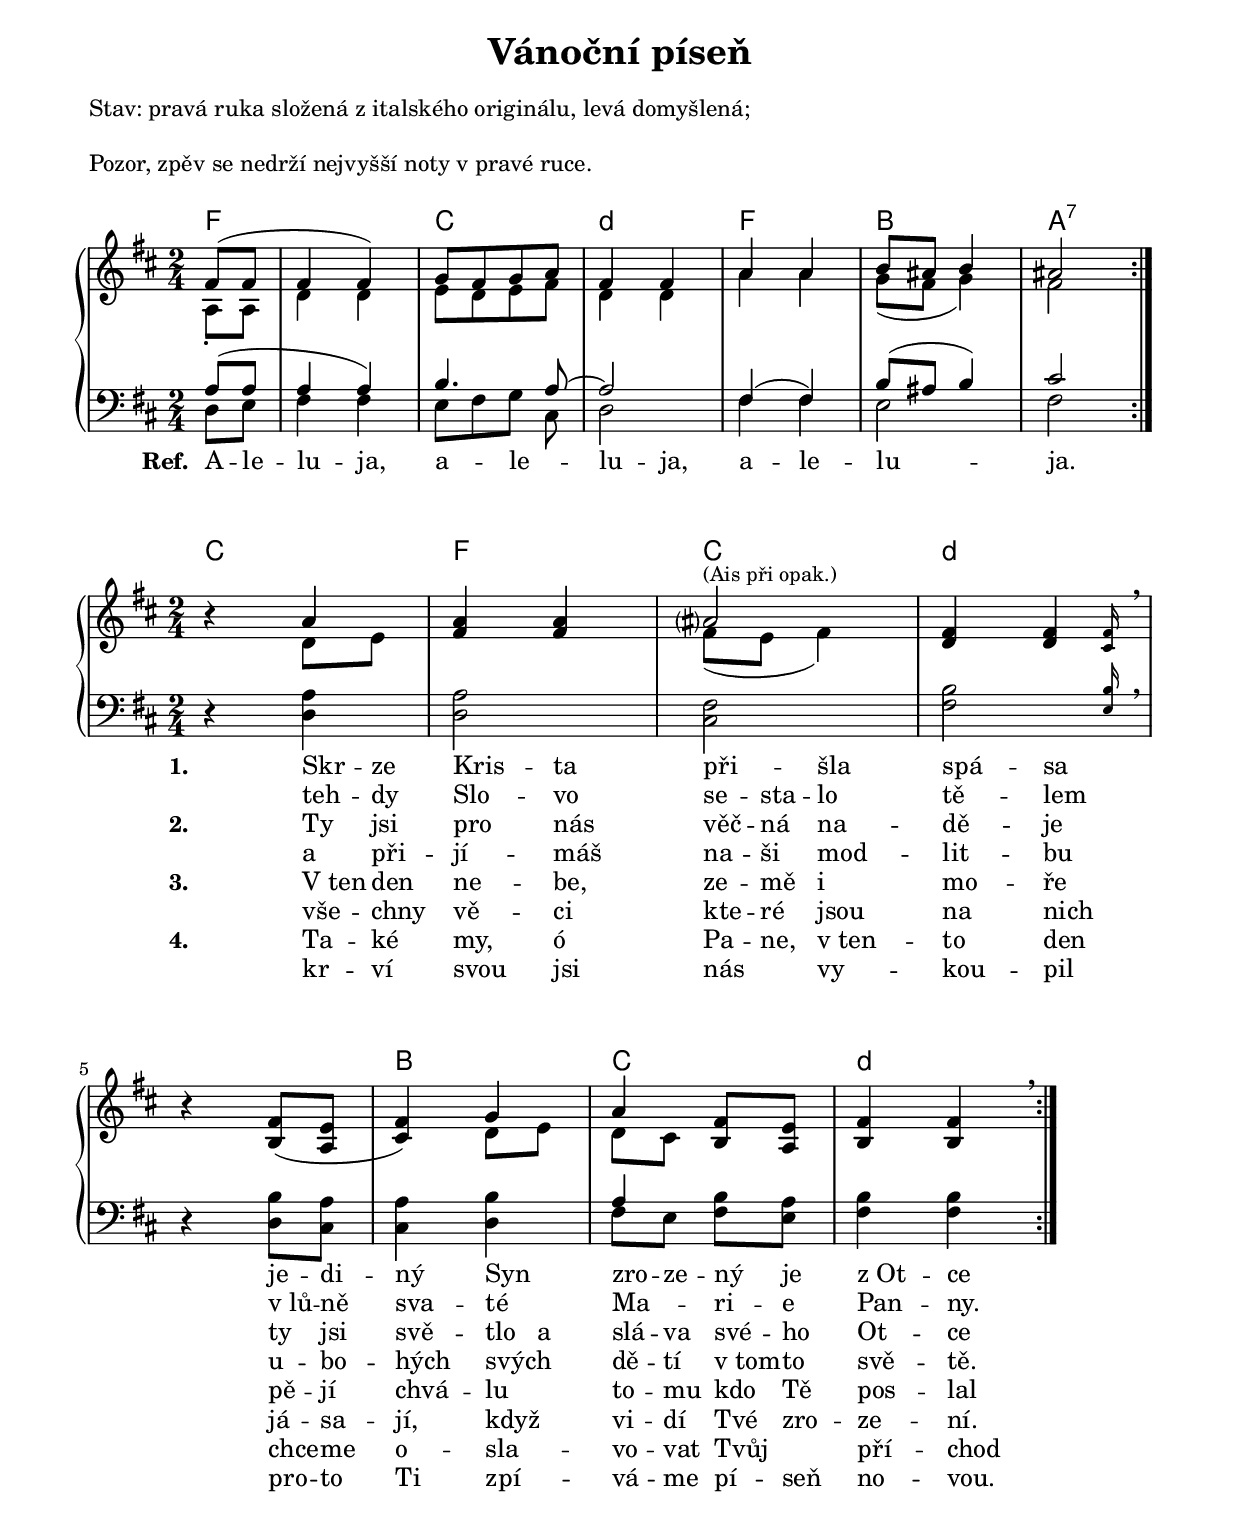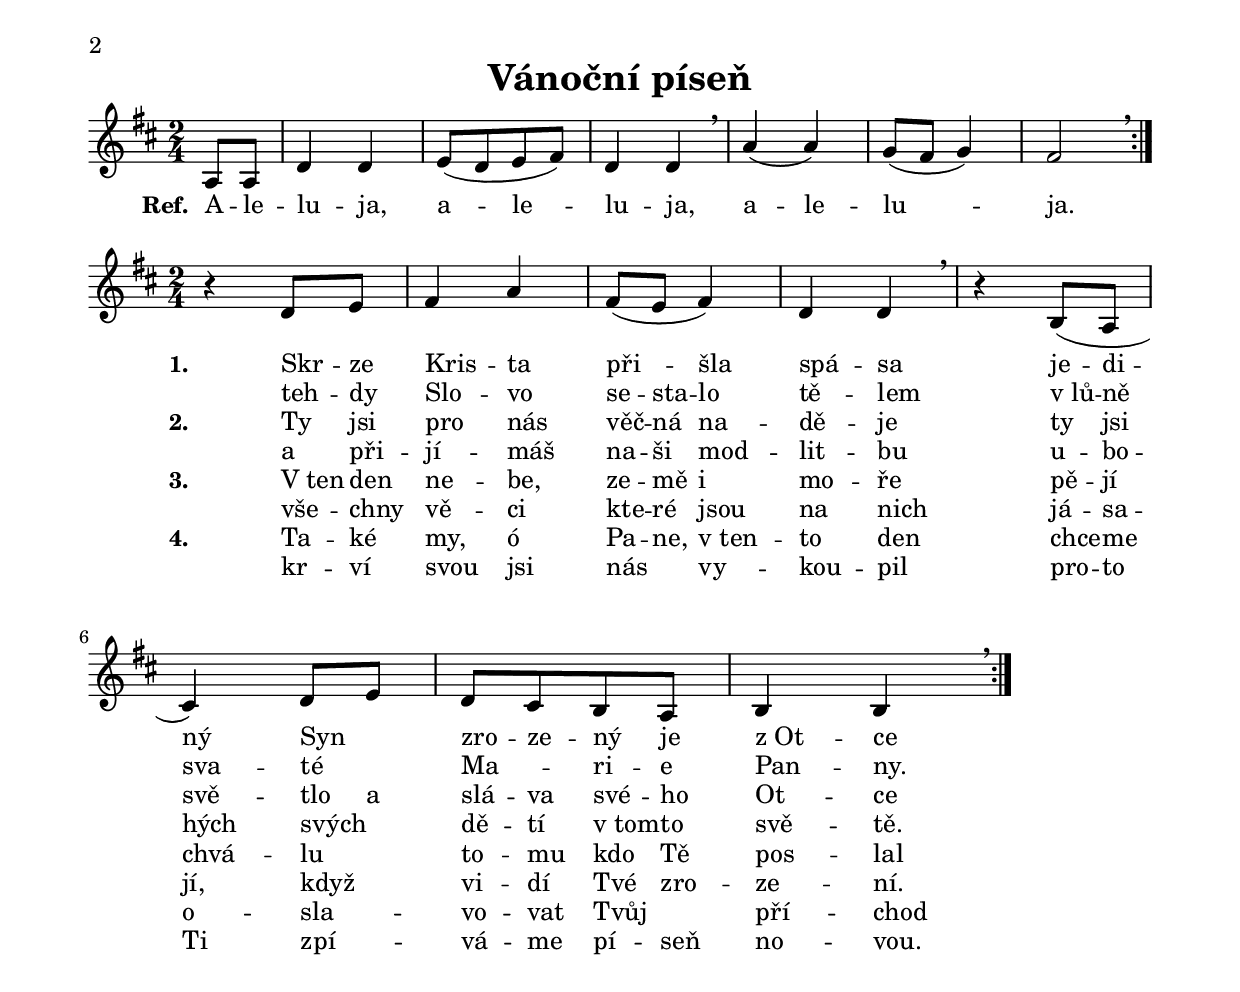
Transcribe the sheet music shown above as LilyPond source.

\version "2.18.2"

\include "../common-includes/macros.ily"
\include "../common-includes/paper.ily"
\include "../common-includes/layout.ily"

vanocni_melodie_ref_prava = \relative c' {
	\key d \major
	\clef treble
	\language "deutsch"
	\time 2/4
	
	<<
	
	\new Voice = "hlavni" {
	\voiceOne
	\partial 4fis8[( fis8] |
	fis4 fis4) |
	g8[ fis8 g8 a8] |
	fis4 fis4 |
	a4 a4 |
	h8[ ais8] h4 |
	ais2
	}
	
	\new Voice {
	\voiceTwo
	\partial 4 a,8[\staccato a8] |
	d4 d4 |
	e8[ d8 e8 fis8] |
	d4 d4 |
	a'4 a4 |
	g8[( fis8] g4) |
	fis2
	}
	  
	>>
	
	\bar ":|."
	
}

vanocni_melodie_ref_leva = \absolute {
	\key d \major
	\clef bass
	\language "deutsch"
	\time 2/4
	
	<<
	
	\new Voice {
	\voiceOne
	\partial 4 a8[( a8] |
	a4 a4) |
	h4. a8~ |
	a2 |
	fis4( fis4) |
	h8[( ais8] h4) |
	cis'2
	}
	
	\new Voice {
	\voiceTwo
	\partial 4 d8[ e8] |
	fis4 fis4 |
	e8[ fis8 g8] cis8 |
	d2 |
	fis4 fis4 |
	e2 |
	fis2
	}
	
	>>
	
	\bar ":|."
	
}

vanocni_melodie_ref_lidi = \relative c' {
	\key d \major
	\clef treble
	\language "deutsch"
	\time 2/4
	
	\partial 4 a8[ a8] | d4 d4 |
	e8[( d8 e8 fis8]) | d4 d4 \breathe |
	a'4( a4) | g8[( fis8] g4) | fis2 \breathe
	\bar ":|."
	
}


vanocni_akordy_ref = \relative c' \chordmode {
	\germanChords
	\set chordNameLowercaseMinor = ##t
	\partial 4 f4 | s2 |
	c2 | d2:m |
	f2 | b2 | a2:7
}


vanocni_slova_ref = \lyricmode {
	\set stanza = "Ref. "
	A8 -- le8 -- lu4 -- ja,4
	a4 -- le4 -- lu4 -- ja,4
	a4 -- le4 -- lu2 -- ja.2
}


vanocni_ref_doprovod = \new PianoStaff <<
	\new ChordNames \vanocni_akordy_ref
	\new Staff \vanocni_melodie_ref_prava
	\new Staff \vanocni_melodie_ref_leva
	\new Lyrics \vanocni_slova_ref
>>

vanocni_ref_lidi = \new StaffGroup <<
	\new Staff \vanocni_melodie_ref_lidi
	\new Lyrics \vanocni_slova_ref
>>

vanocni_melodie_sloka_prava = \relative c' {
	\key d \major
	\clef treble
	\language "deutsch"
	\time 2/4
	\accidentalStyle forget
	
	r4 << {a'4} \\ {d,8[ e8]} >> | <a fis>4 <a fis>4 |
	<< {ais?2^\markup {\small "(Ais při opak.)"}} \\ {fis8[( e8] fis4)} >> |
	<fis d>4 \afterGrace <fis d>4 <fis cis>16 \breathe | \break
	r4 <fis h,>8[( <e a,>8] | <cis fis>4) << {g'4} \\ {d8[ e8]} >> |
	<< {a4} \\ {d,8[ cis8]} >> <fis h,>8[ <e a,>8] |
	<fis h,>4 <fis h,>4 \breathe \bar ":|."
}

vanocni_melodie_sloka_leva = \absolute {
	\key d \major
	\clef bass
	\language "deutsch"
	\time 2/4
	\accidentalStyle forget
	
	r4 <a d >4 | <a d>2 |
	<fis cis>2 |
	#(define afterGraceFraction (cons 7 8))
	\afterGrace <h fis>2 <h e>16 \breathe |
	r4 <h d>8 <a cis>8 | <a cis>4 <h d>4 |
	<< {a4} \\ {fis8[ e8]} >> <h fis>8[ <a e>8] |
	<h fis>4 <h fis>4 \bar ":|."
}

vanocni_melodie_sloka_lidi = \relative c' {
	\key d \major
	\clef treble
	\language "deutsch"
	\time 2/4
	\accidentalStyle forget
	
	r4 d8[ e8] | fis4 a4 |
	fis8[( e8] fis4) | d4 d4 \breathe |
	r4 h8[( a8] | cis4) d8[ e8] |
	d8[ cis8 h8 a8] |
	h4 h4 \breathe \bar ":|."
}


vanocni_akordy_sloka = \relative c' \chordmode {
	\germanChords
	\set chordNameLowercaseMinor = ##t
	c2 | f2 |
	c2 | d2:m |
	s2 | b2 |
	c2 | d2:m
}


vanocni_slova_sloka_aa = \lyricmode {
	\set stanza = "1. "
	_4 Skr8 -- ze8 Kris4 -- ta4
	při4 -- šla4 spá4 -- sa4
	_4 je8 -- di8 -- ný4 Syn4
	zro8 -- ze8 -- ný8 je8 "z Ot"4 -- ce4
}
vanocni_slova_sloka_ab = \lyricmode {
	_4 teh8 -- dy8 Slo4 -- vo4
	se8 -- sta8 -- lo4 tě4 -- lem4
	_4 "v lů"8 -- ně8 sva4 -- té4
	Ma4 -- ri8 -- e8 Pan4 -- ny.4
}
vanocni_slova_sloka_ba = \lyricmode {
	\set stanza = "2. "
	_4 Ty8 jsi8 pro4 nás4
	věč8 -- ná8 na4 -- dě4 -- je4
	_4 ty8 jsi8 svě4 -- tlo8 a8
	slá8 -- va8 své8 -- ho8 Ot4 -- ce2
}
vanocni_slova_sloka_bb = \lyricmode {
	_4 a8 při8 -- jí4 -- máš4
	na8 -- ši8 mod4 -- lit4 -- bu4
	_4 u8 -- bo8 -- hých4 svých4
	dě8 -- tí8 "v tom"8 -- to8 svě4 -- tě.4
}
vanocni_slova_sloka_ca = \lyricmode {
	\set stanza = "3. "
	_4 "V ten"8 den8 ne4 -- be,4
	ze8 -- mě8 i4 mo4 -- ře4
	_4 pě8 -- jí8 chvá4 -- lu4
	to8 -- mu8 kdo8 Tě8 pos4 -- lal4
}
vanocni_slova_sloka_cb = \lyricmode {
	_4 vše8 -- chny8 vě4 -- ci4
	kte8 -- ré8 jsou4 na4 nich4
	_4 já8 -- sa8 -- jí,4 když4
	vi8 -- dí8 Tvé8 zro8 -- ze4 -- ní.4
}
vanocni_slova_sloka_da = \lyricmode {
	\set stanza = "4. "
	_4 Ta8 -- ké8 my,4 ó4
	Pa8 -- ne,8 "v ten"4 -- to4 den4
	_4 chce8 -- me8 o4 -- sla4 --
	vo8 -- vat8 Tvůj4 pří4 -- chod4
}
vanocni_slova_sloka_db = \lyricmode {
	_4 kr8 -- ví8 svou4 jsi4
	nás4 vy4 -- kou4 -- pil4
	_4 pro8 -- to8 Ti4 zpí4 --
	vá8 -- me8 pí8 -- seň8 no4 -- vou.4
}

vanocni_sloka_doprovod = \new PianoStaff <<
	\new ChordNames \vanocni_akordy_sloka
	\new Staff \vanocni_melodie_sloka_prava
	\new Staff \vanocni_melodie_sloka_leva
	
	\new Lyrics \vanocni_slova_sloka_aa
	\new Lyrics \vanocni_slova_sloka_ab
	\new Lyrics \vanocni_slova_sloka_ba
	\new Lyrics \vanocni_slova_sloka_bb
	\new Lyrics \vanocni_slova_sloka_ca
	\new Lyrics \vanocni_slova_sloka_cb
	\new Lyrics \vanocni_slova_sloka_da
	\new Lyrics \vanocni_slova_sloka_db
>>

vanocni_sloka_lidi = \new StaffGroup <<
	\new Staff \vanocni_melodie_sloka_lidi
	\new Lyrics \vanocni_slova_sloka_aa
	\new Lyrics \vanocni_slova_sloka_ab
	\new Lyrics \vanocni_slova_sloka_ba
	\new Lyrics \vanocni_slova_sloka_bb
	\new Lyrics \vanocni_slova_sloka_ca
	\new Lyrics \vanocni_slova_sloka_cb
	\new Lyrics \vanocni_slova_sloka_da
	\new Lyrics \vanocni_slova_sloka_db
>>


\book {
	\bookpart {
    \header {
        title = "Vánoční píseň"
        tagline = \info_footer
    }
    \tocItem \markup { "Vánoční píseň" }
    \markup {
        \column {
            \vspace #0.75
            \justify { Stav:
                       pravá ruka složená z italského originálu, levá domyšlená;
            }
            \vspace #0.75
            \line { "Pozor, zpěv se nedrží nejvyšší noty v pravé ruce." }
            \vspace #0.75
        }
    }
    \score {
        \vanocni_ref_doprovod
    }
    \markup {
        \vspace #1
    }
    \score {
        \vanocni_sloka_doprovod
    }
    %\markup {
    %  \vspace #2
    %  \line { Ve druhém taktu sloky je poprvé A, při opakování ve druhé půlce Ais. }
    %}
}

	\bookpart {
    \header {
        title = "Vánoční píseň"
    }
    \score {
        \vanocni_ref_lidi
    }
    \score {
        \vanocni_sloka_lidi
    }
}

}
